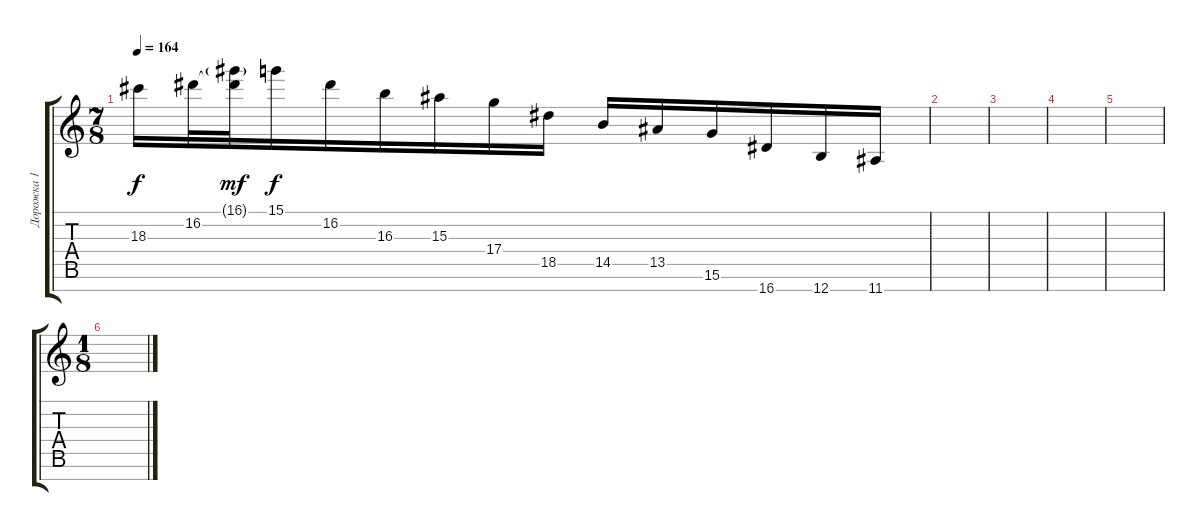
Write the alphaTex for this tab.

\track ("Дорожка 1" "Дорожка 1") {instrument electricguitarjazz}
\staff {score tabs}
\tuning (E4 B3 G3 D3 A2 E2 B1) {hide}
\ts (7 8)
\tempo 164
\clef g2
\ks c
18.3.16{dy f} 16.2.32 (16.1{g} 16.2{t}).32{dy mf} 15.1.16{dy f} 16.2.16 16.3.16 15.3.16 17.4.16 18.5.16 14.5.16 13.5.16 15.6.16 16.7.16 12.7.16 11.7.16 |
|
|
|
|
\ts (1 8)
